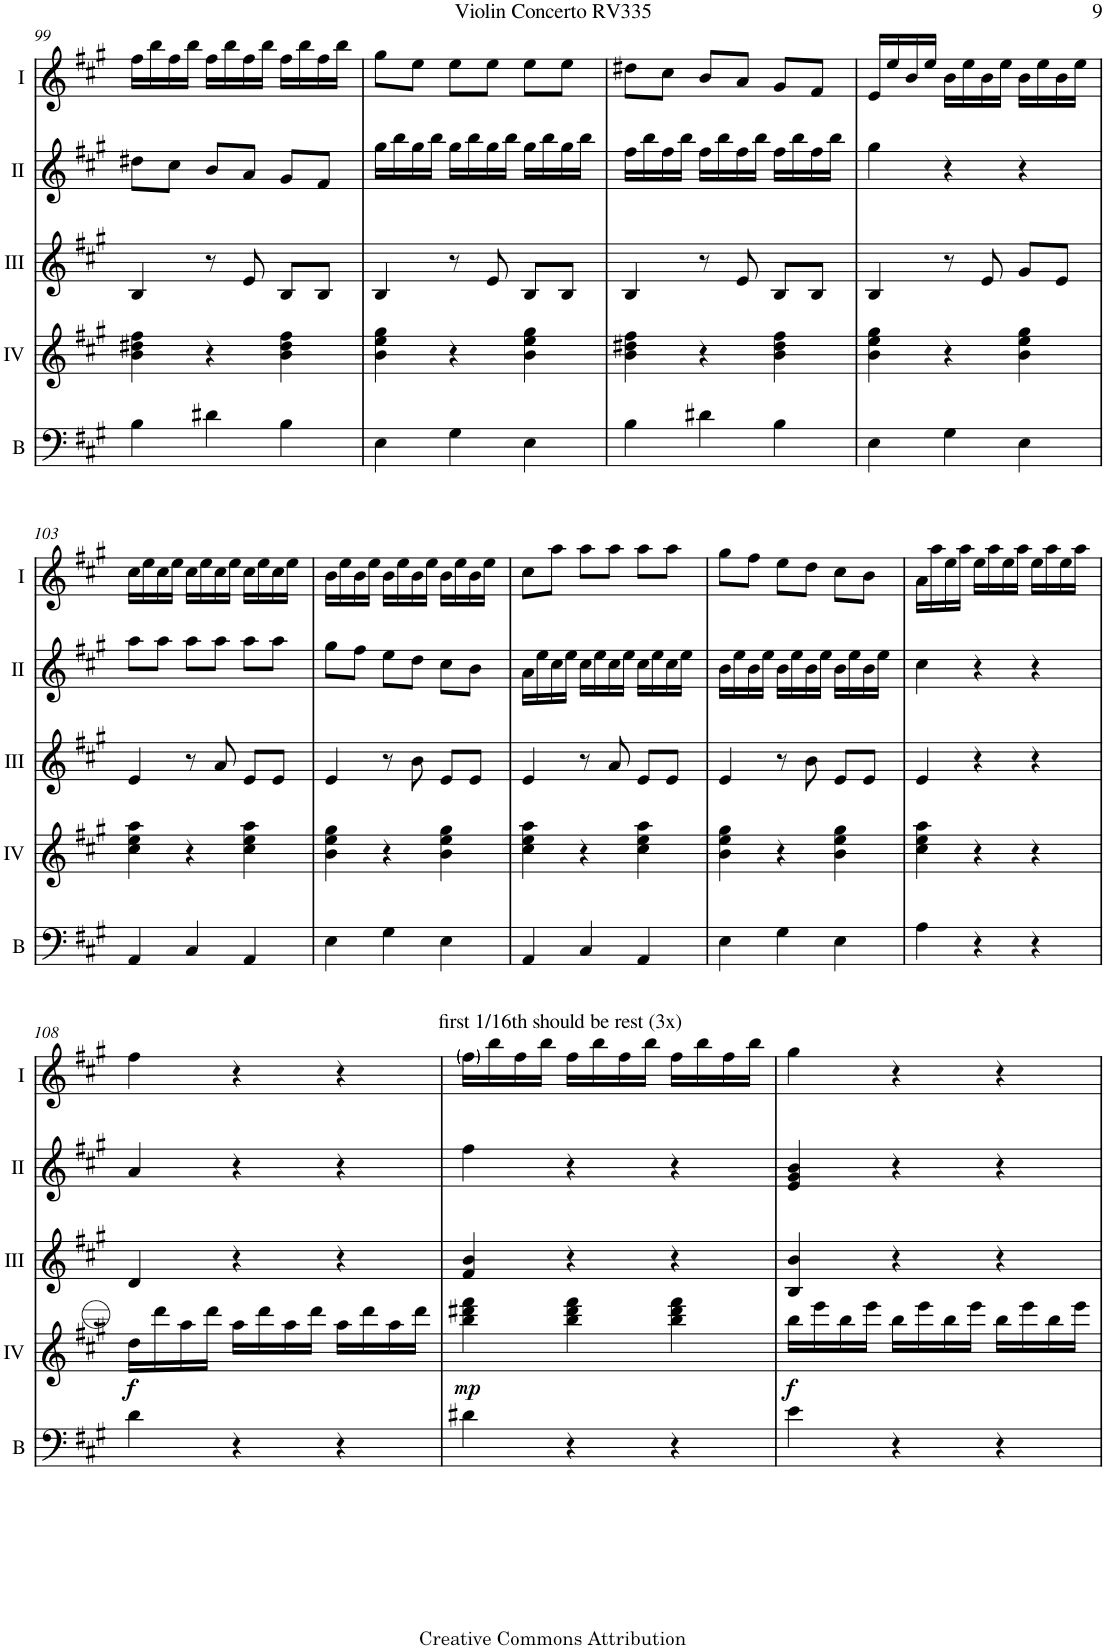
**kern	**kern	**dynam	**kern	**kern	**kern
*part5	*part4	*part4	*part3	*part2	*part1
*staff5	*staff4	*staff4	*staff3	*staff2	*staff1
*I"Bass	*I"Acc. 4	*	*I"Acc. 3	*I"Acc. 2	*I"Acc. 1
*I'B	*	*	*	*	*
!!LO:PB:g=z
*clefF4	*clefG2	*	*clefG2	*clefG2	*clefG2
*Trd7c12	*Trd7c12	*	*	*	*
*k[f#c#g#]	*k[f#c#g#]	*	*k[f#c#g#]	*k[f#c#g#]	*k[f#c#g#]
*M3/4	*M3/4	*	*M3/4	*M3/4	*M3/4
=99	=99	=99	=99	=99	=99
4B\	4b\ 4dd#X\ 4ff#\	.	4B/	8dd#X\L	16ff#\LL
.	.	.	.	.	16bb\
.	.	.	.	8cc#\J	16ff#\
.	.	.	.	.	16bb\JJ
4d#X\	4r	.	8r	8b/L	16ff#\LL
.	.	.	.	.	16bb\
.	.	.	8e/	8a/J	16ff#\
.	.	.	.	.	16bb\JJ
4B\	4b\ 4dd#\ 4ff#\	.	8B/L	8g#/L	16ff#\LL
.	.	.	.	.	16bb\
.	.	.	8B/J	8f#/J	16ff#\
.	.	.	.	.	16bb\JJ
=100	=100	=100	=100	=100	=100
4E\	4b\ 4ee\ 4gg#\	.	4B/	16gg#\LL	8gg#\L
.	.	.	.	16bb\	.
.	.	.	.	16gg#\	8ee\J
.	.	.	.	16bb\JJ	.
4G#\	4r	.	8r	16gg#\LL	8ee\L
.	.	.	.	16bb\	.
.	.	.	8e/	16gg#\	8ee\J
.	.	.	.	16bb\JJ	.
4E\	4b\ 4ee\ 4gg#\	.	8B/L	16gg#\LL	8ee\L
.	.	.	.	16bb\	.
.	.	.	8B/J	16gg#\	8ee\J
.	.	.	.	16bb\JJ	.
=101	=101	=101	=101	=101	=101
4B\	4b\ 4dd#X\ 4ff#\	.	4B/	16ff#\LL	8dd#X\L
.	.	.	.	16bb\	.
.	.	.	.	16ff#\	8cc#\J
.	.	.	.	16bb\JJ	.
4d#X\	4r	.	8r	16ff#\LL	8b/L
.	.	.	.	16bb\	.
.	.	.	8e/	16ff#\	8a/J
.	.	.	.	16bb\JJ	.
4B\	4b\ 4dd#\ 4ff#\	.	8B/L	16ff#\LL	8g#/L
.	.	.	.	16bb\	.
.	.	.	8B/J	16ff#\	8f#/J
.	.	.	.	16bb\JJ	.
=102	=102	=102	=102	=102	=102
4E\	4b\ 4ee\ 4gg#\	.	4B/	4gg#\	16e/LL
.	.	.	.	.	16ee/
.	.	.	.	.	16b/
.	.	.	.	.	16ee/JJ
4G#\	4r	.	8r	4r	16b\LL
.	.	.	.	.	16ee\
.	.	.	8e/	.	16b\
.	.	.	.	.	16ee\JJ
4E\	4b\ 4ee\ 4gg#\	.	8g#/L	4r	16b\LL
.	.	.	.	.	16ee\
.	.	.	8e/J	.	16b\
.	.	.	.	.	16ee\JJ
!!LO:LB:g=z
=103	=103	=103	=103	=103	=103
4AA/	4cc#\ 4ee\ 4aa\	.	4e/	8aa\L	16cc#\LL
.	.	.	.	.	16ee\
.	.	.	.	8aa\J	16cc#\
.	.	.	.	.	16ee\JJ
4C#/	4r	.	8r	8aa\L	16cc#\LL
.	.	.	.	.	16ee\
.	.	.	8a/	8aa\J	16cc#\
.	.	.	.	.	16ee\JJ
4AA/	4cc#\ 4ee\ 4aa\	.	8e/L	8aa\L	16cc#\LL
.	.	.	.	.	16ee\
.	.	.	8e/J	8aa\J	16cc#\
.	.	.	.	.	16ee\JJ
=104	=104	=104	=104	=104	=104
4E\	4b\ 4ee\ 4gg#\	.	4e/	8gg#\L	16b\LL
.	.	.	.	.	16ee\
.	.	.	.	8ff#\J	16b\
.	.	.	.	.	16ee\JJ
4G#\	4r	.	8r	8ee\L	16b\LL
.	.	.	.	.	16ee\
.	.	.	8b\	8dd\J	16b\
.	.	.	.	.	16ee\JJ
4E\	4b\ 4ee\ 4gg#\	.	8e/L	8cc#\L	16b\LL
.	.	.	.	.	16ee\
.	.	.	8e/J	8b\J	16b\
.	.	.	.	.	16ee\JJ
=105	=105	=105	=105	=105	=105
4AA/	4cc#\ 4ee\ 4aa\	.	4e/	16a\LL	8cc#\L
.	.	.	.	16ee\	.
.	.	.	.	16cc#\	8aa\J
.	.	.	.	16ee\JJ	.
4C#/	4r	.	8r	16cc#\LL	8aa\L
.	.	.	.	16ee\	.
.	.	.	8a/	16cc#\	8aa\J
.	.	.	.	16ee\JJ	.
4AA/	4cc#\ 4ee\ 4aa\	.	8e/L	16cc#\LL	8aa\L
.	.	.	.	16ee\	.
.	.	.	8e/J	16cc#\	8aa\J
.	.	.	.	16ee\JJ	.
=106	=106	=106	=106	=106	=106
4E\	4b\ 4ee\ 4gg#\	.	4e/	16b\LL	8gg#\L
.	.	.	.	16ee\	.
.	.	.	.	16b\	8ff#\J
.	.	.	.	16ee\JJ	.
4G#\	4r	.	8r	16b\LL	8ee\L
.	.	.	.	16ee\	.
.	.	.	8b\	16b\	8dd\J
.	.	.	.	16ee\JJ	.
4E\	4b\ 4ee\ 4gg#\	.	8e/L	16b\LL	8cc#\L
.	.	.	.	16ee\	.
.	.	.	8e/J	16b\	8b\J
.	.	.	.	16ee\JJ	.
=107	=107	=107	=107	=107	=107
4A\	4cc#\ 4ee\ 4aa\	.	4e/	4cc#\	16a\LL
.	.	.	.	.	16aa\
.	.	.	.	.	16ee\
.	.	.	.	.	16aa\JJ
4r	4r	.	4r	4r	16ee\LL
.	.	.	.	.	16aa\
.	.	.	.	.	16ee\
.	.	.	.	.	16aa\JJ
4r	4r	.	4r	4r	16ee\LL
.	.	.	.	.	16aa\
.	.	.	.	.	16ee\
.	.	.	.	.	16aa\JJ
!!LO:LB:g=z
=108	=108	=108	=108	=108	=108
!	!	!LO:DY:b	!	!	!
4d\	16dd\LL	f	4d/	4a/	4ff#\
.	16ddd\	.	.	.	.
.	16aa\	.	.	.	.
.	16ddd\JJ	.	.	.	.
4r	16aa\LL	.	4r	4r	4r
.	16ddd\	.	.	.	.
.	16aa\	.	.	.	.
.	16ddd\JJ	.	.	.	.
4r	16aa\LL	.	4r	4r	4r
.	16ddd\	.	.	.	.
.	16aa\	.	.	.	.
.	16ddd\JJ	.	.	.	.
=109	=109	=109	=109	=109	=109
!	!	!	!	!	!LO:TX:a:t=first 1/16th should be rest (3x)
!	!	!LO:DY:b	!	!	!
4d#X\	4bb\ 4ddd#X\ 4fff#\	mp	4f#/ 4b/	4ff#\	16ff#\LL
.	.	.	.	.	16bb\
.	.	.	.	.	16ff#\
.	.	.	.	.	16bb\JJ
4r	4bb\ 4ddd#\ 4fff#\	.	4r	4r	16ff#\LL
.	.	.	.	.	16bb\
.	.	.	.	.	16ff#\
.	.	.	.	.	16bb\JJ
4r	4bb\ 4ddd#\ 4fff#\	.	4r	4r	16ff#\LL
.	.	.	.	.	16bb\
.	.	.	.	.	16ff#\
.	.	.	.	.	16bb\JJ
=110	=110	=110	=110	=110	=110
!	!	!LO:DY:b	!	!	!
4e\	16bb\LL	f	4B/ 4b/	4e/ 4g#/ 4b/	4gg#\
.	16eee\	.	.	.	.
.	16bb\	.	.	.	.
.	16eee\JJ	.	.	.	.
4r	16bb\LL	.	4r	4r	4r
.	16eee\	.	.	.	.
.	16bb\	.	.	.	.
.	16eee\JJ	.	.	.	.
4r	16bb\LL	.	4r	4r	4r
.	16eee\	.	.	.	.
.	16bb\	.	.	.	.
.	16eee\JJ	.	.	.	.
=	=	=	=	=	=
*-	*-	*-	*-	*-	*-
